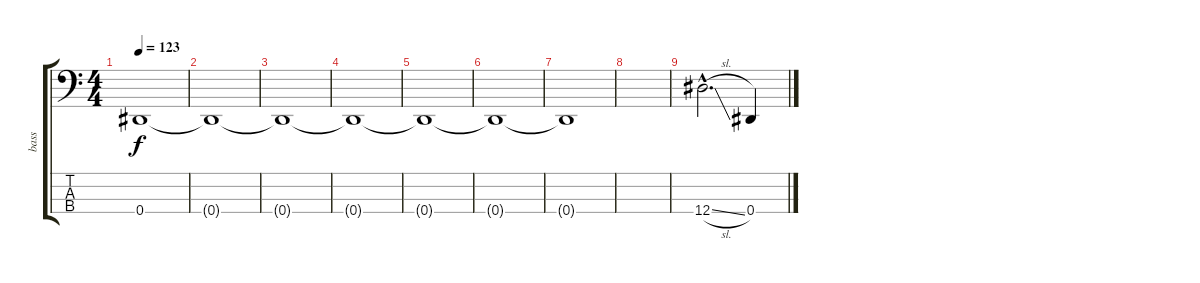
\track ("bass" "bass") {instrument electricbassfinger}
\staff {score tabs}
\tuning (Gb2 Db2 Ab1 Eb1) {hide}
\ts (4 4)
\tempo 123
\clef f4
\ks c
0.4{t}.1{dy f} |
0.4{t}.1 |
0.4{t}.1 |
0.4{t}.1 |
0.4{t}.1 |
0.4{t}.1 |
0.4{t}.1 |
|
12.4{sl hac}.2{d} 0.4.4
